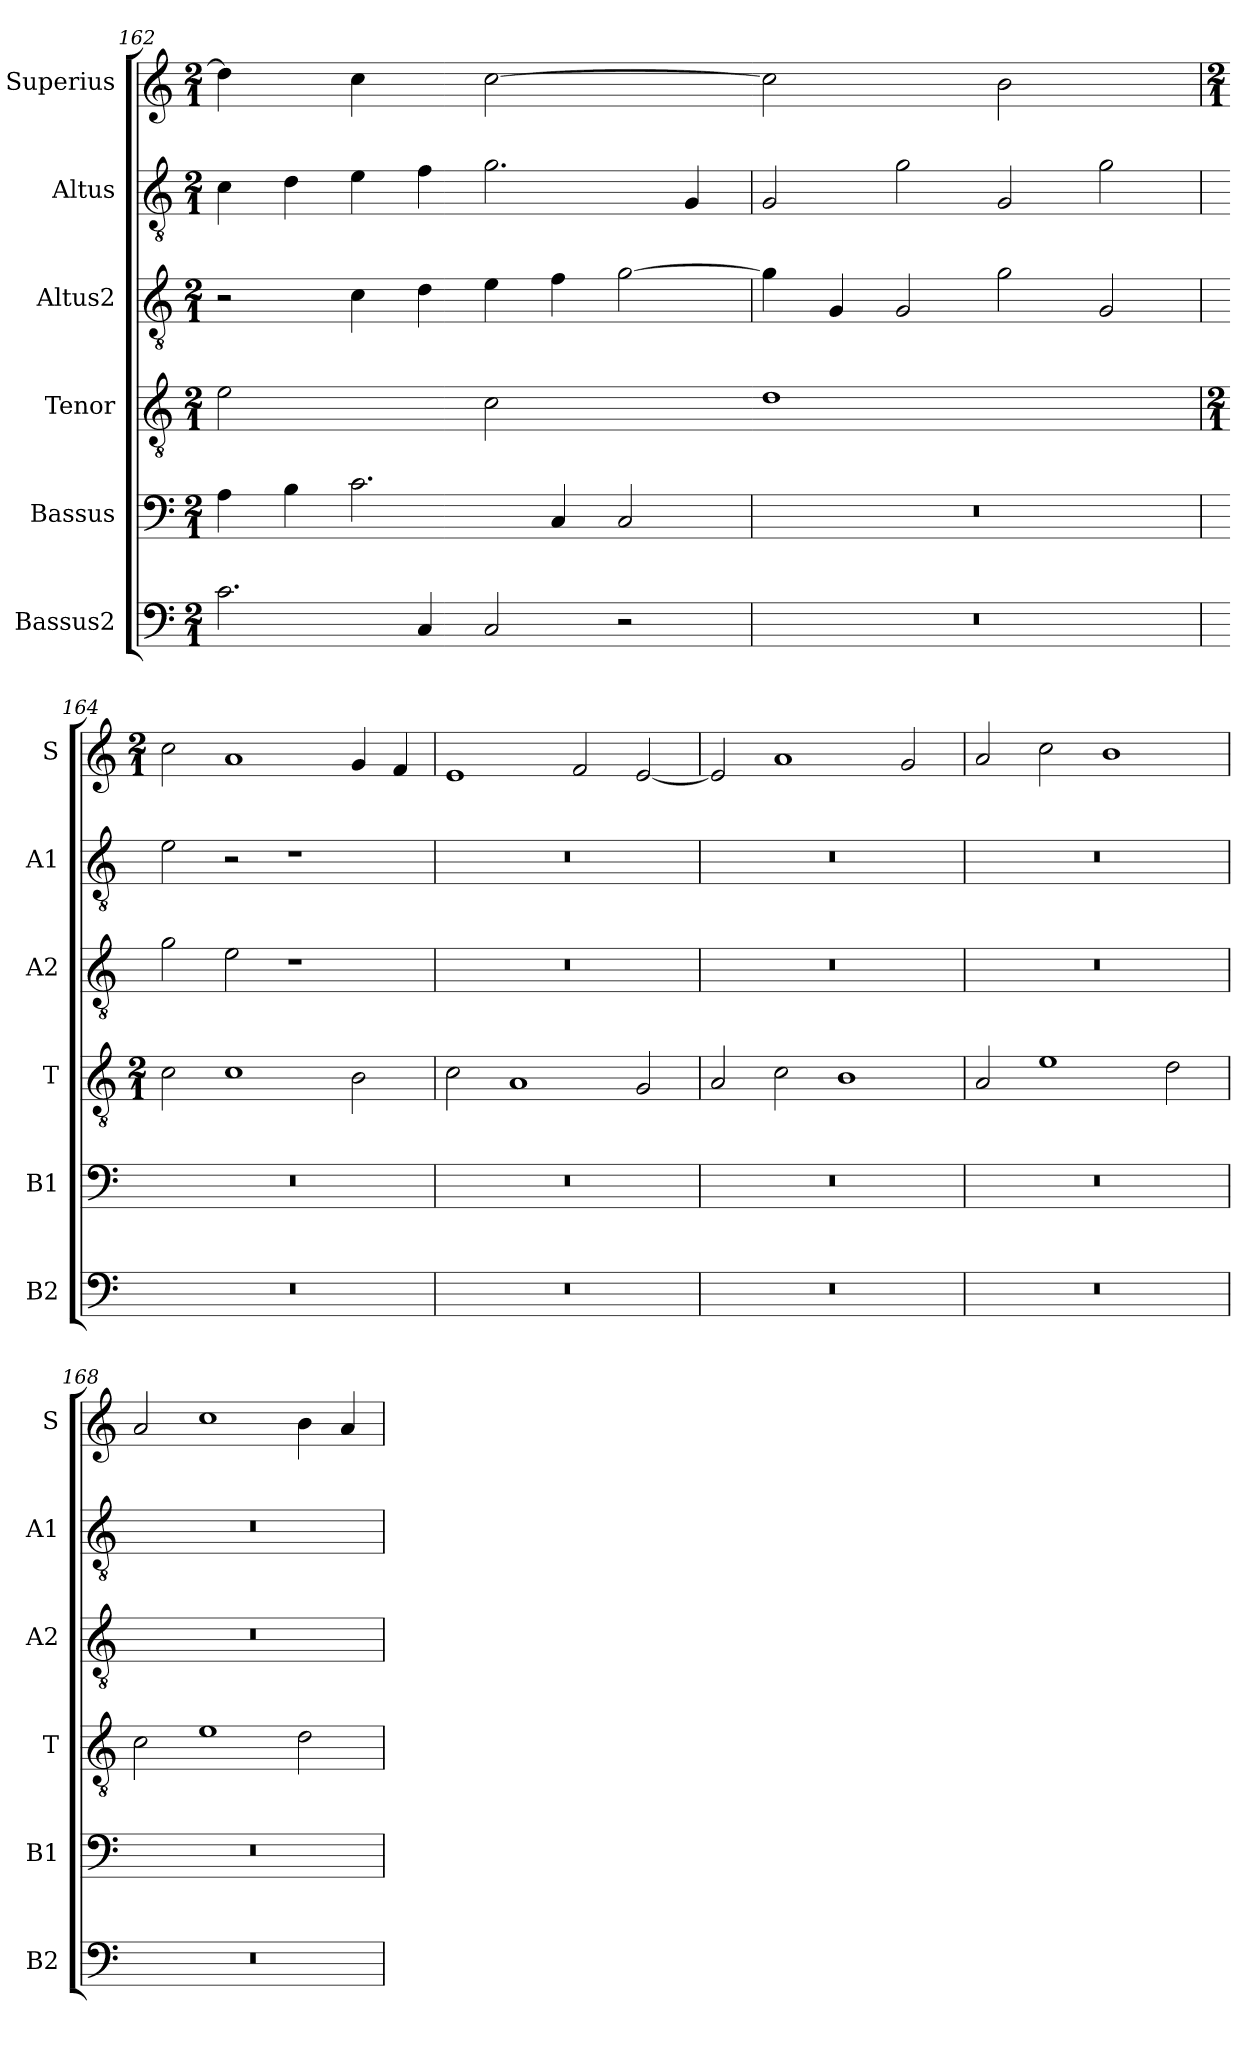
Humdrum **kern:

**kern	**kern	**kern	**kern	**kern	**kern
*part6	*part5	*part4	*part3	*part2	*part1
*staff6	*staff5	*staff4	*staff3	*staff2	*staff1
*I"Bassus2	*I"Bassus	*I"Tenor	*I"Altus2	*I"Altus	*I"Superius
*I'B2	*I'B1	*I'T	*I'A2	*I'A1	*I'S
*clefF4	*clefF4	*clefGv2	*clefGv2	*clefGv2	*clefG2
*k[]	*k[]	*k[]	*k[]	*k[]	*k[]
*M2/1	*M2/1	*M2/1	*M2/1	*M2/1	*M2/1
=162	=162	=162	=162	=162	=162
!	!	!LO:N:vis=2	!	!	!LO:N:vis=4
2.c\	4A\	1e	2r	4c\	2dd\]
.	4B\	.	.	4d\	.
!	!	!	!	!	!LO:N:vis=4
.	2.c\	.	4c\	4e\	2cc\
4C/	.	.	4d\	4f\	.
!	!	!LO:N:vis=2	!	!	!LO:N:vis=2
2C/	.	1c	4e\	2.g\	[1cc
.	4C/	.	4f\	.	.
2r	2C/	.	[2g\	.	.
.	.	.	.	4G/	.
=163	=163	=163-	=163	=163	=163-
!	!	!LO:N:vis=1	!	!	!LO:N:vis=2
0r	0r	0d	4g\]	2G/	1cc]
.	.	.	4G/	.	.
.	.	.	2G/	2g\	.
!	!	!	!	!	!LO:N:vis=2
.	.	.	2g\	2G/	1b
.	.	.	2G/	2g\	.
=164	=164	=164	=164	=164	=164
*	*	*M2/1	*	*	*M2/1
0r	0r	2c\	2g\	2e\	2cc\
.	.	1c	2e\	2r	1a
.	.	.	1r	1r	.
.	.	2B\	.	.	4g/
.	.	.	.	.	4f/
=165	=165	=165	=165	=165	=165
0r	0r	2c\	0r	0r	1e
.	.	1A	.	.	.
.	.	.	.	.	2f/
.	.	2G/	.	.	[2e/
=166	=166	=166	=166	=166	=166
0r	0r	2A/	0r	0r	2e/]
.	.	2c\	.	.	1a
.	.	1B	.	.	.
.	.	.	.	.	2g/
=167	=167	=167	=167	=167	=167
0r	0r	2A/	0r	0r	2a/
.	.	1e	.	.	2cc\
.	.	.	.	.	1b
.	.	2d\	.	.	.
=168	=168	=168	=168	=168	=168
0r	0r	2c\	0r	0r	2a/
.	.	1e	.	.	1cc
.	.	2d\	.	.	4b\
.	.	.	.	.	4a/
=	=	=	=	=	=
*-	*-	*-	*-	*-	*-
